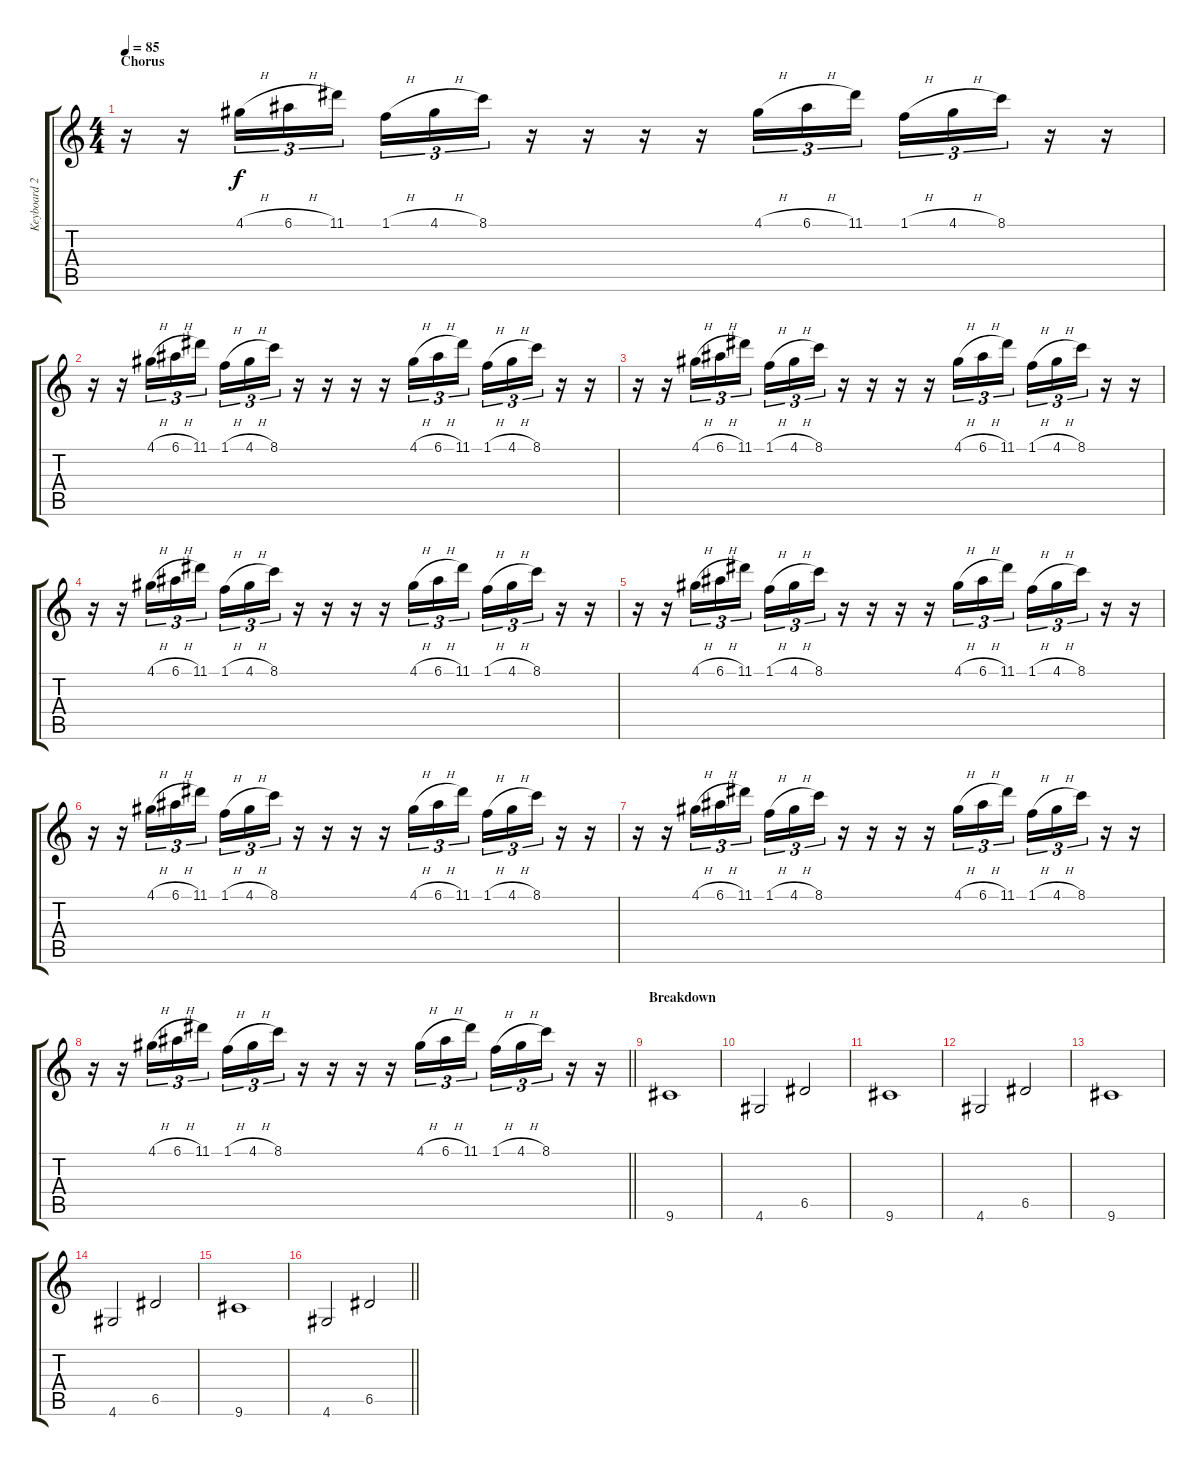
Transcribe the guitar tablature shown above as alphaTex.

\track ("Keyboard 2" "Keyboard 2") {instrument synthbass1}
\staff {score tabs}
\tuning (E4 B3 G3 D3 A2 E2) {hide}
\ts (4 4)
\section ("" "Chorus")
\tempo 85
\clef g2
\ks c
r.16{dy f} r.16 4.1{h}.16{tu (3 2)} 6.1{h}.16{tu (3 2)} 11.1.16{tu (3 2)} 1.1{h}.16{tu (3 2)} 4.1{h}.16{tu (3 2)} 8.1.16{tu (3 2)} r.16 r.16 r.16 r.16 4.1{h}.16{tu (3 2)} 6.1{h}.16{tu (3 2)} 11.1.16{tu (3 2)} 1.1{h}.16{tu (3 2)} 4.1{h}.16{tu (3 2)} 8.1.16{tu (3 2)} r.16 r.16 |
r.16 r.16 4.1{h}.16{tu (3 2)} 6.1{h}.16{tu (3 2)} 11.1.16{tu (3 2)} 1.1{h}.16{tu (3 2)} 4.1{h}.16{tu (3 2)} 8.1.16{tu (3 2)} r.16 r.16 r.16 r.16 4.1{h}.16{tu (3 2)} 6.1{h}.16{tu (3 2)} 11.1.16{tu (3 2)} 1.1{h}.16{tu (3 2)} 4.1{h}.16{tu (3 2)} 8.1.16{tu (3 2)} r.16 r.16 |
r.16 r.16 4.1{h}.16{tu (3 2)} 6.1{h}.16{tu (3 2)} 11.1.16{tu (3 2)} 1.1{h}.16{tu (3 2)} 4.1{h}.16{tu (3 2)} 8.1.16{tu (3 2)} r.16 r.16 r.16 r.16 4.1{h}.16{tu (3 2)} 6.1{h}.16{tu (3 2)} 11.1.16{tu (3 2)} 1.1{h}.16{tu (3 2)} 4.1{h}.16{tu (3 2)} 8.1.16{tu (3 2)} r.16 r.16 |
r.16 r.16 4.1{h}.16{tu (3 2)} 6.1{h}.16{tu (3 2)} 11.1.16{tu (3 2)} 1.1{h}.16{tu (3 2)} 4.1{h}.16{tu (3 2)} 8.1.16{tu (3 2)} r.16 r.16 r.16 r.16 4.1{h}.16{tu (3 2)} 6.1{h}.16{tu (3 2)} 11.1.16{tu (3 2)} 1.1{h}.16{tu (3 2)} 4.1{h}.16{tu (3 2)} 8.1.16{tu (3 2)} r.16 r.16 |
r.16 r.16 4.1{h}.16{tu (3 2)} 6.1{h}.16{tu (3 2)} 11.1.16{tu (3 2)} 1.1{h}.16{tu (3 2)} 4.1{h}.16{tu (3 2)} 8.1.16{tu (3 2)} r.16 r.16 r.16 r.16 4.1{h}.16{tu (3 2)} 6.1{h}.16{tu (3 2)} 11.1.16{tu (3 2)} 1.1{h}.16{tu (3 2)} 4.1{h}.16{tu (3 2)} 8.1.16{tu (3 2)} r.16 r.16 |
r.16 r.16 4.1{h}.16{tu (3 2)} 6.1{h}.16{tu (3 2)} 11.1.16{tu (3 2)} 1.1{h}.16{tu (3 2)} 4.1{h}.16{tu (3 2)} 8.1.16{tu (3 2)} r.16 r.16 r.16 r.16 4.1{h}.16{tu (3 2)} 6.1{h}.16{tu (3 2)} 11.1.16{tu (3 2)} 1.1{h}.16{tu (3 2)} 4.1{h}.16{tu (3 2)} 8.1.16{tu (3 2)} r.16 r.16 |
r.16 r.16 4.1{h}.16{tu (3 2)} 6.1{h}.16{tu (3 2)} 11.1.16{tu (3 2)} 1.1{h}.16{tu (3 2)} 4.1{h}.16{tu (3 2)} 8.1.16{tu (3 2)} r.16 r.16 r.16 r.16 4.1{h}.16{tu (3 2)} 6.1{h}.16{tu (3 2)} 11.1.16{tu (3 2)} 1.1{h}.16{tu (3 2)} 4.1{h}.16{tu (3 2)} 8.1.16{tu (3 2)} r.16 r.16 |
\barLineRight lightlight
r.16 r.16 4.1{h}.16{tu (3 2)} 6.1{h}.16{tu (3 2)} 11.1.16{tu (3 2)} 1.1{h}.16{tu (3 2)} 4.1{h}.16{tu (3 2)} 8.1.16{tu (3 2)} r.16 r.16 r.16 r.16 4.1{h}.16{tu (3 2)} 6.1{h}.16{tu (3 2)} 11.1.16{tu (3 2)} 1.1{h}.16{tu (3 2)} 4.1{h}.16{tu (3 2)} 8.1.16{tu (3 2)} r.16 r.16 |
\section ("" "Breakdown")
9.6.1{instrument lead2sawtooth} |
4.6.2 6.5.2 |
9.6.1 |
4.6.2 6.5.2 |
9.6.1 |
4.6.2 6.5.2 |
9.6.1 |
\barLineRight lightlight
4.6.2 6.5.2
